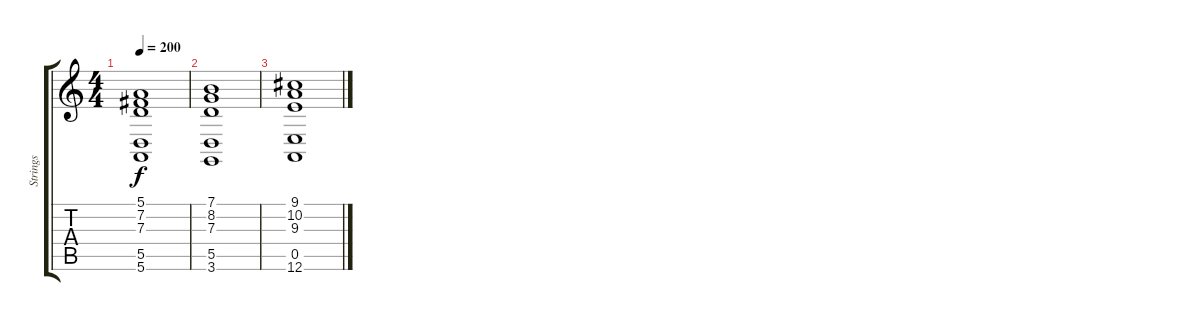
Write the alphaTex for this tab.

\track ("Strings" "Strings") {instrument violin}
\staff {score tabs}
\tuning (E4 B3 G3 D3 A2 E2) {hide}
\ts (4 4)
\tempo 200
\clef g2
\ks c
(5.1 7.2 7.3 5.5 5.6).1{dy f} |
(7.1 8.2 7.3 5.5 3.6).1 |
(9.1 10.2 9.3 0.5 12.6).1
